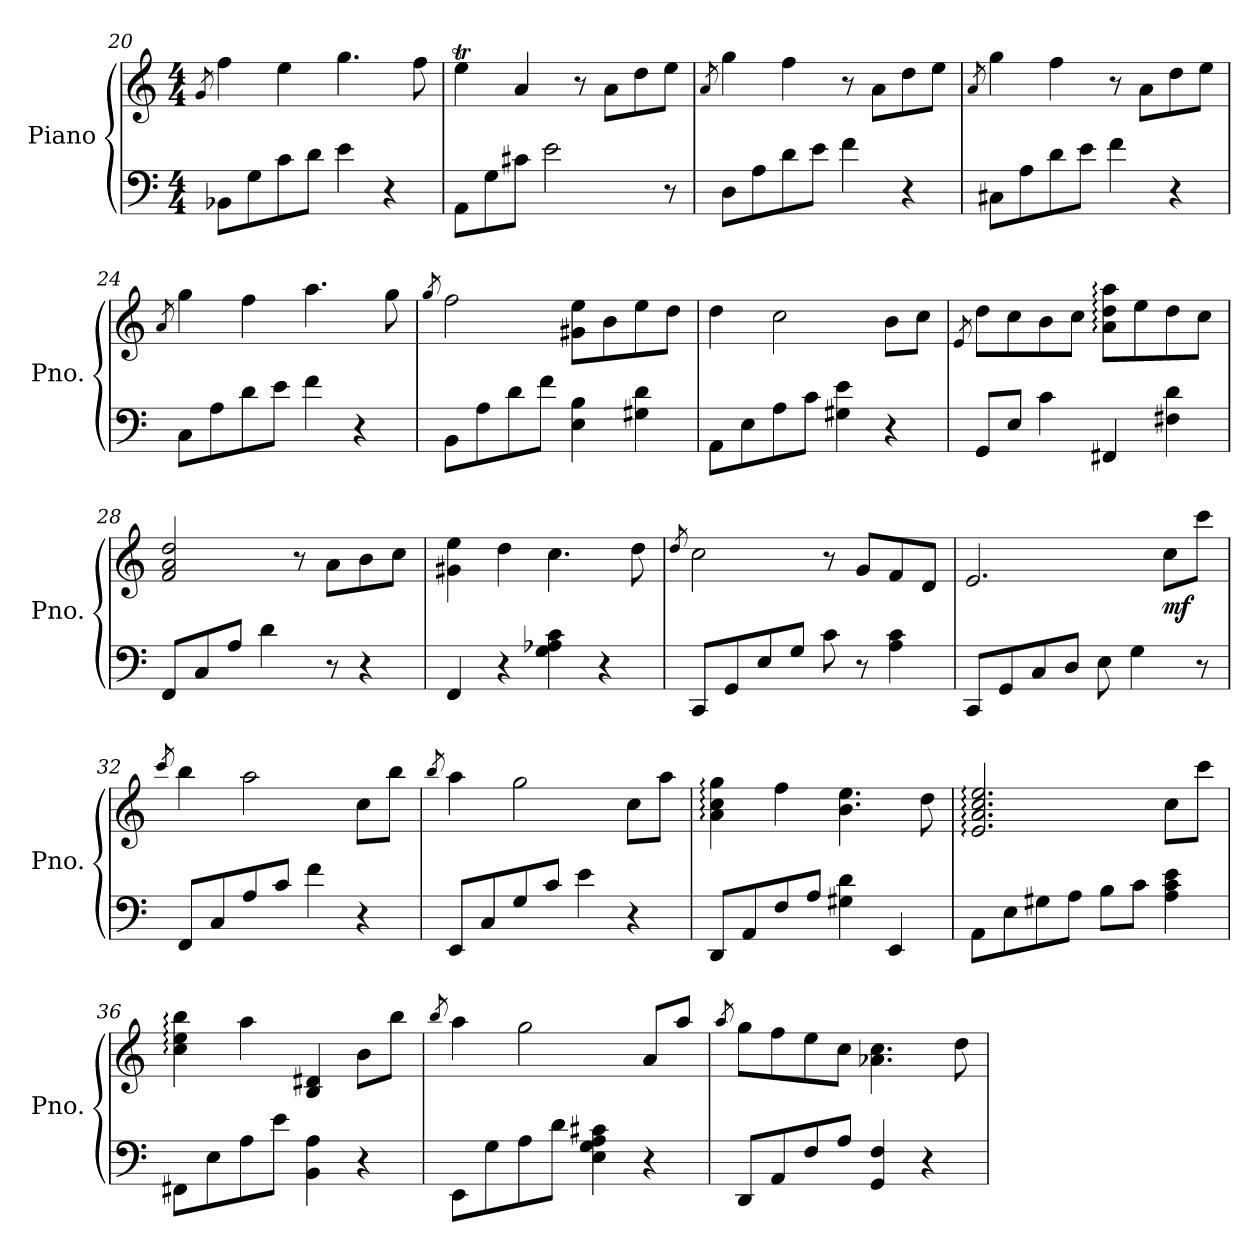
**kern	**kern	**dynam
*part1	*part1	*part1
*staff2	*staff1	*staff1/2
*I"Piano	*	*
*I'Pno.	*	*
*clefF4	*clefG2	*
*k[]	*k[]	*
*C:	*C:	*
*M4/4	*M4/4	*
=20	=20	=20
.	8qg/	.
8BB-X\L	4ff\	.
8G\	.	.
8c\	4ee\	.
8d\J	.	.
4e\	4.gg\	.
4r	.	.
.	8ff\	.
=21	=21	=21
8AA\L	4eet\	.
8G\	.	.
8c#X\J	4a/	.
2e\	.	.
.	8r	.
.	8a\L	.
.	8dd\	.
8r	8ee\J	.
!!LO:LB:g=z
=22	=22	=22
.	8qa/	.
8D\L	4gg\	.
8A\	.	.
8d\	4ff\	.
8e\J	.	.
4f\	8r	.
.	8a\L	.
4r	8dd\	.
.	8ee\J	.
=23	=23	=23
.	8qa/	.
8C#X\L	4gg\	.
8A\	.	.
8d\	4ff\	.
8e\J	.	.
4f\	8r	.
.	8a\L	.
4r	8dd\	.
.	8ee\J	.
=24	=24	=24
.	8qa/	.
8C\L	4gg\	.
8A\	.	.
8d\	4ff\	.
8e\J	.	.
4f\	4.aa\	.
4r	.	.
.	8gg\	.
=25	=25	=25
.	8qgg/	.
8BB\L	2ff\	.
8A\	.	.
8d\	.	.
8f\J	.	.
4E\ 4B\	8g#X\ 8ee\L	.
.	8b\	.
4G#X\ 4d\	8ee\	.
.	8dd\J	.
!!LO:LB:g=z
=26	=26	=26
8AA\L	4dd\	.
8E\	.	.
8A\	2cc\	.
8c\J	.	.
4G#X\ 4e\	.	.
4r	8b\L	.
.	8cc\J	.
=27	=27	=27
.	8qe/	.
8GG/L	8dd\L	.
8E/J	8cc\	.
4c\	8b\	.
.	8cc\J	.
4FF#X/	8a\: 8dd\: 8aa\:L	.
.	8ee\	.
4F#X\ 4d\	8dd\	.
.	8cc\J	.
=28	=28	=28
8FF/L	2f/ 2a/ 2dd/	.
8C/	.	.
8A/J	.	.
4d\	.	.
.	8r	.
8r	8a\L	.
4r	8b\	.
.	8cc\J	.
=29	=29	=29
4FF/	4g#X\ 4ee\	.
4r	4dd\	.
4G\ 4A-X\ 4c\	4.cc\	.
4r	.	.
.	8dd\	.
=30	=30	=30
.	8qdd/	.
8CC/L	2cc\	.
8GG/	.	.
8E/	.	.
8G/J	.	.
8c\	8r	.
8r	8g/L	.
4A\ 4c\	8f/	.
.	8d/J	.
!!LO:PB:g=z
=31	=31	=31
8CC/L	2.e/	.
8GG/	.	.
8C/	.	.
8D/J	.	.
8E\	.	.
4G\	.	.
!	!	!LO:DY:b
.	8cc\L	mf
8r	8ccc\J	.
=32	=32	=32
.	8qccc/	.
8FF/L	4bb\	.
8C/	.	.
8A/	2aa\	.
8c/J	.	.
4f\	.	.
4r	8cc\L	.
.	8bb\J	.
=33	=33	=33
.	8qbb/	.
8EE/L	4aa\	.
8C/	.	.
8G/	2gg\	.
8c/J	.	.
4e\	.	.
4r	8cc\L	.
.	8aa\J	.
=34	=34	=34
8DD/L	4a\: 4cc\: 4gg\:	.
8AA/	.	.
8F/	4ff\	.
8A/J	.	.
4G#X\ 4d\	4.b\ 4.ee\	.
4EE/	.	.
.	8dd\	.
=35	=35	=35
8AA\L	2.e/: 2.a/: 2.cc/: 2.ee/:	.
8E\	.	.
8G#X\	.	.
8A\J	.	.
8B\L	.	.
8c\J	.	.
4A\ 4c\ 4e\	8cc\L	.
.	8ccc\J	.
!!LO:LB:g=z
=36	=36	=36
8FF#X\L	4cc\: 4ee\: 4bb\:	.
8E\	.	.
8A\	4aa\	.
8e\J	.	.
4BB\ 4A\	4B/ 4d#X/	.
4r	8b\L	.
.	8bb\J	.
=37	=37	=37
.	8qbb/	.
8EE\L	4aa\	.
8G\	.	.
8A\	2gg\	.
8d\J	.	.
4E\ 4G\ 4A\ 4c#X\	.	.
4r	8a/L	.
.	8aa/J	.
=38	=38	=38
.	8qaa/	.
8DD/L	8gg\L	.
8AA/	8ff\	.
8F/	8ee\	.
8A/J	8cc\J	.
4GG/ 4F/	4.a-X\ 4.cc\	.
4r	.	.
.	8dd\	.
=	=	=
*-	*-	*-
